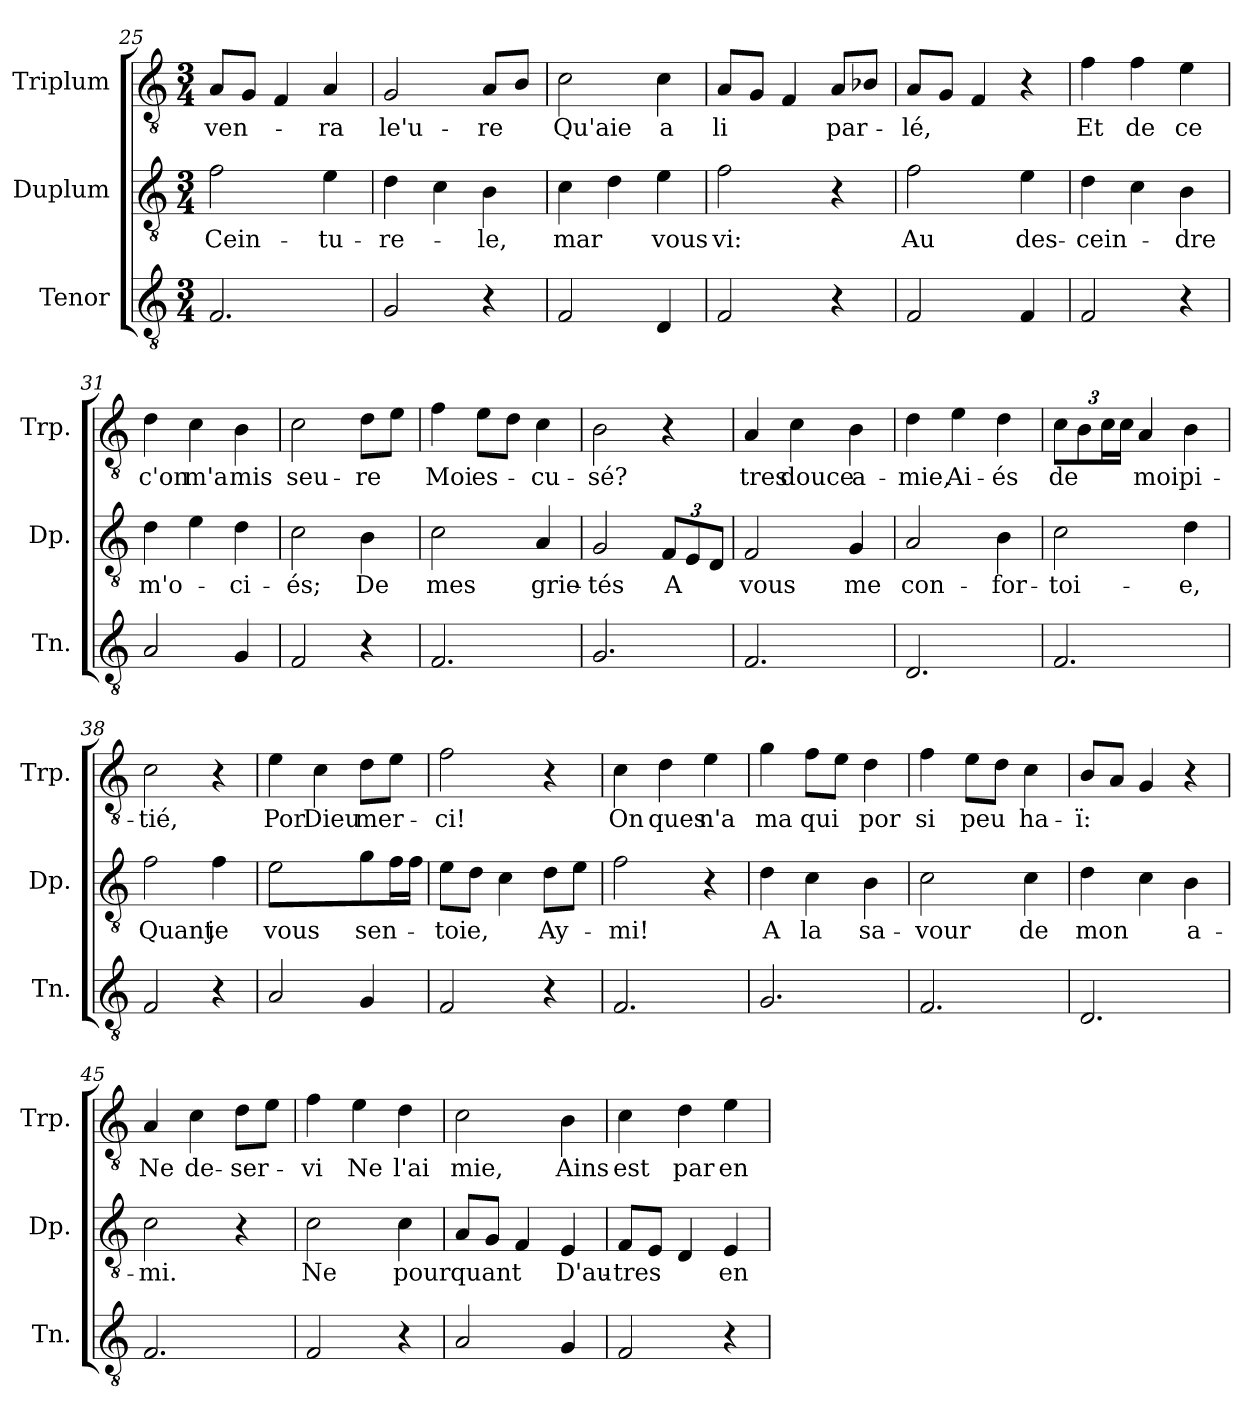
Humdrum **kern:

**kern	**kern	**text	**kern	**text
*part3	*part2	*part2	*part1	*part1
*staff3	*staff2	*staff2	*staff1	*staff1
*I"Tenor	*I"Duplum	*	*I"Triplum	*
*I'Tn.	*I'Dp.	*	*I'Trp.	*
*clefGv2	*clefGv2	*	*clefGv2	*
*k[]	*k[]	*	*k[]	*
*M3/4	*M3/4	*	*M3/4	*
=25	=25	=25	=25	=25
!	!	!LO:LY:b	!	!LO:LY:b
2.F/	2f\	Cein-	8A/L	ven-
.	.	.	8G/J	.
.	.	.	4F/	.
!	!	!LO:LY:b	!	!LO:LY:b
.	4e\	-tu-	4A/	-ra
=26	=26	=26	=26	=26
!	!	!LO:LY:b	!	!LO:LY:b
2G/	4d\	-re-	2G/	le'u-
.	4c\	.	.	.
!	!	!LO:LY:b	!	!LO:LY:b
4r	4B\	-le,	8A/L	-re
.	.	.	8B/J	.
=27	=27	=27	=27	=27
!	!	!LO:LY:b	!	!LO:LY:b
2F/	4c\	mar	2c\	Qu'aie
.	4d\	.	.	.
!	!	!LO:LY:b	!	!LO:LY:b
4D/	4e\	vous	4c\	a
!!LO:LB:g=z
=28	=28	=28	=28	=28
!	!	!LO:LY:b	!	!LO:LY:b
2F/	2f\	vi:	8A/L	li
.	.	.	8G/J	.
.	.	.	4F/	.
!	!	!	!	!LO:LY:b
4r	4r	.	8A/L	par-
.	.	.	8B-i/J	.
=29	=29	=29	=29	=29
!	!	!LO:LY:b	!	!LO:LY:b
2F/	2f\	Au	8A/L	-lé,
.	.	.	8G/J	.
.	.	.	4F/	.
!	!	!LO:LY:b	!	!
4F/	4e\	des-	4r	.
=30	=30	=30	=30	=30
!	!	!LO:LY:b	!	!LO:LY:b
2F/	4d\	-cein-	4f\	Et
!	!	!	!	!LO:LY:b
.	4c\	.	4f\	de
!	!	!LO:LY:b	!	!LO:LY:b
4r	4B\	-dre	4e\	ce
=31	=31	=31	=31	=31
!	!	!LO:LY:b	!	!LO:LY:b
2A/	4d\	m'o-	4d\	c'on
!	!	!	!	!LO:LY:b
.	4e\	.	4c\	m'a
!	!	!LO:LY:b	!	!LO:LY:b
4G/	4d\	-ci-	4B\	mis
=32	=32	=32	=32	=32
!	!	!LO:LY:b	!	!LO:LY:b
2F/	2c\	-és;	2c\	seu-
!	!	!LO:LY:b	!	!LO:LY:b
4r	4B\	De	8d\L	-re
.	.	.	8e\J	.
=33	=33	=33	=33	=33
!	!	!LO:LY:b	!	!LO:LY:b
2.F/	2c\	mes	4f\	Moi
!	!	!	!	!LO:LY:b
.	.	.	8e\L	es-
.	.	.	8d\J	.
!	!	!LO:LY:b	!	!LO:LY:b
.	4A/	grie-	4c\	-cu-
=34	=34	=34	=34	=34
!	!	!LO:LY:b	!	!LO:LY:b
2.G/	2G/	-tés	2B\	-sé?
*	*Xbrackettup	*	*	*
!	!	!LO:LY:b	!	!
.	12F/L	A	4r	.
.	12E/	.	.	.
.	12D/J	.	.	.
=35	=35	=35	=35	=35
!	!	!LO:LY:b	!	!LO:LY:b
2.F/	2F/	vous	4A/	tres
!	!	!	!	!LO:LY:b
.	.	.	4c\	douce
!	!	!LO:LY:b	!	!LO:LY:b
.	4G/	me	4B\	a-
!!LO:LB:g=z
=36	=36	=36	=36	=36
!	!	!LO:LY:b	!	!LO:LY:b
2.D/	2A/	con-	4d\	-mie,
!	!	!	!	!LO:LY:b
.	.	.	4e\	Ai-
!	!	!LO:LY:b	!	!LO:LY:b
.	4B\	-for-	4d\	-és
=37	=37	=37	=37	=37
!	!	!LO:LY:b	!	!
*	*	*	*Xbrackettup	*
!	!	!	!	!LO:LY:b
2.F/	2c\	-toi-	12c\L	de
.	.	.	12B\	.
*	*	*	*tremolo	*
.	.	.	24c\	.
.	.	.	24c\JJ	.
*	*	*	*Xtremolo	*
!	!	!	!	!LO:LY:b
.	.	.	4A/	moi
!	!	!LO:LY:b	!	!LO:LY:b
.	4d\	-e,	4B\	pi-
=38	=38	=38	=38	=38
!	!	!LO:LY:b	!	!LO:LY:b
2F/	2f\	Quant	2c\	-tié,
!	!	!LO:LY:b	!	!
4r	4f\	je	4r	.
=39	=39	=39	=39	=39
!	!	!LO:LY:b	!	!LO:LY:b
2A/	2e\	vous	4e\	Por
!	!	!	!	!LO:LY:b
.	.	.	4c\	Dieu
!	!	!LO:LY:b	!	!LO:LY:b
4G/	8g\L	sen-	8d\L	mer-
*	*tremolo	*	*	*
.	16f\	.	8e\J	.
.	16f\JJ	.	.	.
*	*Xtremolo	*	*	*
=40	=40	=40	=40	=40
!	!	!LO:LY:b	!	!LO:LY:b
2F/	8e\L	-toie,	2f\	-ci!
.	8d\J	.	.	.
.	4c\	.	.	.
!	!	!LO:LY:b	!	!
4r	8d\L	Ay-	4r	.
.	8e\J	.	.	.
=41	=41	=41	=41	=41
!	!	!LO:LY:b	!	!LO:LY:b
2.F/	2f\	-mi!	4c\	On
!	!	!	!	!LO:LY:b
.	.	.	4d\	ques
!	!	!	!	!LO:LY:b
.	4r	.	4e\	n'a
=42	=42	=42	=42	=42
!	!	!LO:LY:b	!	!LO:LY:b
2.G/	4d\	A	4g\	ma
!	!	!LO:LY:b	!	!LO:LY:b
.	4c\	la	8f\L	qui
.	.	.	8e\J	.
!	!	!LO:LY:b	!	!LO:LY:b
.	4B\	sa-	4d\	por
!!LO:PB:g=z
=43	=43	=43	=43	=43
!	!	!LO:LY:b	!	!LO:LY:b
2.F/	2c\	-vour	4f\	si
!	!	!	!	!LO:LY:b
.	.	.	8e\L	peu
.	.	.	8d\J	.
!	!	!LO:LY:b	!	!LO:LY:b
.	4c\	de	4c\	ha-
=44	=44	=44	=44	=44
!	!	!LO:LY:b	!	!LO:LY:b
2.D/	4d\	mon	8B/L	-ï:
.	.	.	8A/J	.
.	4c\	.	4G/	.
!	!	!LO:LY:b	!	!
.	4B\	a-	4r	.
=45	=45	=45	=45	=45
!	!	!LO:LY:b	!	!LO:LY:b
2.F/	2c\	-mi.	4A/	Ne
!	!	!	!	!LO:LY:b
.	.	.	4c\	de-
!	!	!	!	!LO:LY:b
.	4r	.	8d\L	-ser-
.	.	.	8e\J	.
=46	=46	=46	=46	=46
!	!	!LO:LY:b	!	!LO:LY:b
2F/	2c\	Ne	4f\	-vi
!	!	!	!	!LO:LY:b
.	.	.	4e\	Ne
!	!	!LO:LY:b	!	!LO:LY:b
4r	4c\	pour	4d\	l'ai
=47	=47	=47	=47	=47
!	!	!LO:LY:b	!	!LO:LY:b
2A/	8A/L	quant	2c\	mie,
.	8G/J	.	.	.
.	4F/	.	.	.
!	!	!LO:LY:b	!	!LO:LY:b
4G/	4E/	D'au-	4B\	Ains
=48	=48	=48	=48	=48
!	!	!LO:LY:b	!	!LO:LY:b
2F/	8F/L	-tres	4c\	est
.	8E/J	.	.	.
!	!	!	!	!LO:LY:b
.	4D/	.	4d\	par
!	!	!LO:LY:b	!	!LO:LY:b
4r	4E/	en	4e\	en-
=	=	=	=	=
*-	*-	*-	*-	*-
